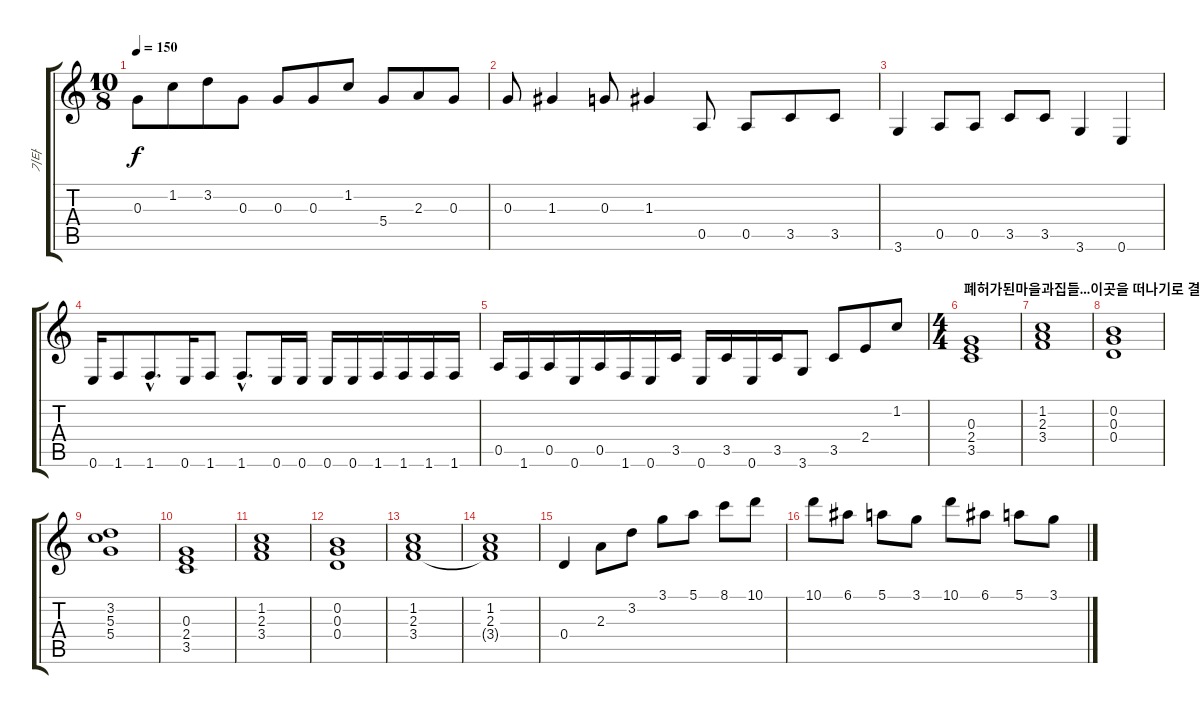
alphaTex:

\track ("기타" "기타") {instrument distortionguitar}
\staff {score tabs}
\tuning (E4 B3 G3 D3 A2 E2) {hide}
\ts (10 8)
\tempo 150
\clef g2
\ks c
0.3.8{dy f} 1.2.8 3.2.8 0.3.8 0.3.8 0.3.8 1.2.8 5.4.8 2.3.8 0.3.8 |
0.3.8 1.3.4 0.3.8 1.3.4 0.5.8 0.5.8 3.5.8 3.5.8 |
3.6.4 0.5.8 0.5.8 3.5.8 3.5.8 3.6.4 0.6.4 |
0.6.16 1.6.8 1.6{hac}.8{d} 0.6.16 1.6.8 1.6{hac}.8{d} 0.6.16 0.6.16 0.6.16 0.6.16 1.6.16 1.6.16 1.6.16 1.6.16 |
0.5.16 1.6.16 0.5.16 0.6.16 0.5.16 1.6.16 0.6.16 3.5.16 0.6.16 3.5.16 0.6.16 3.5.16 3.6.8 3.5.8 2.4.8 1.2.8 |
\ts (4 4)
\section ("" "폐허가된마을과집들...이곳을 떠나기로 결심...(Confusion Pt.3)")
(0.3 2.4 3.5).1 |
(1.2 2.3 3.4).1 |
(0.2 0.3 0.4).1 |
(3.2 5.3 5.4).1 |
(0.3 2.4 3.5).1 |
(1.2 2.3 3.4).1 |
(0.2 0.3 0.4).1 |
(1.2 2.3 3.4).1 |
(1.2 2.3 3.4{t}).1 |
0.4.4 2.3.8 3.2.8 3.1.8 5.1.8 8.1.8 10.1.8 |
10.1.8 6.1.8 5.1.8 3.1.8 10.1.8 6.1.8 5.1.8 3.1.8
